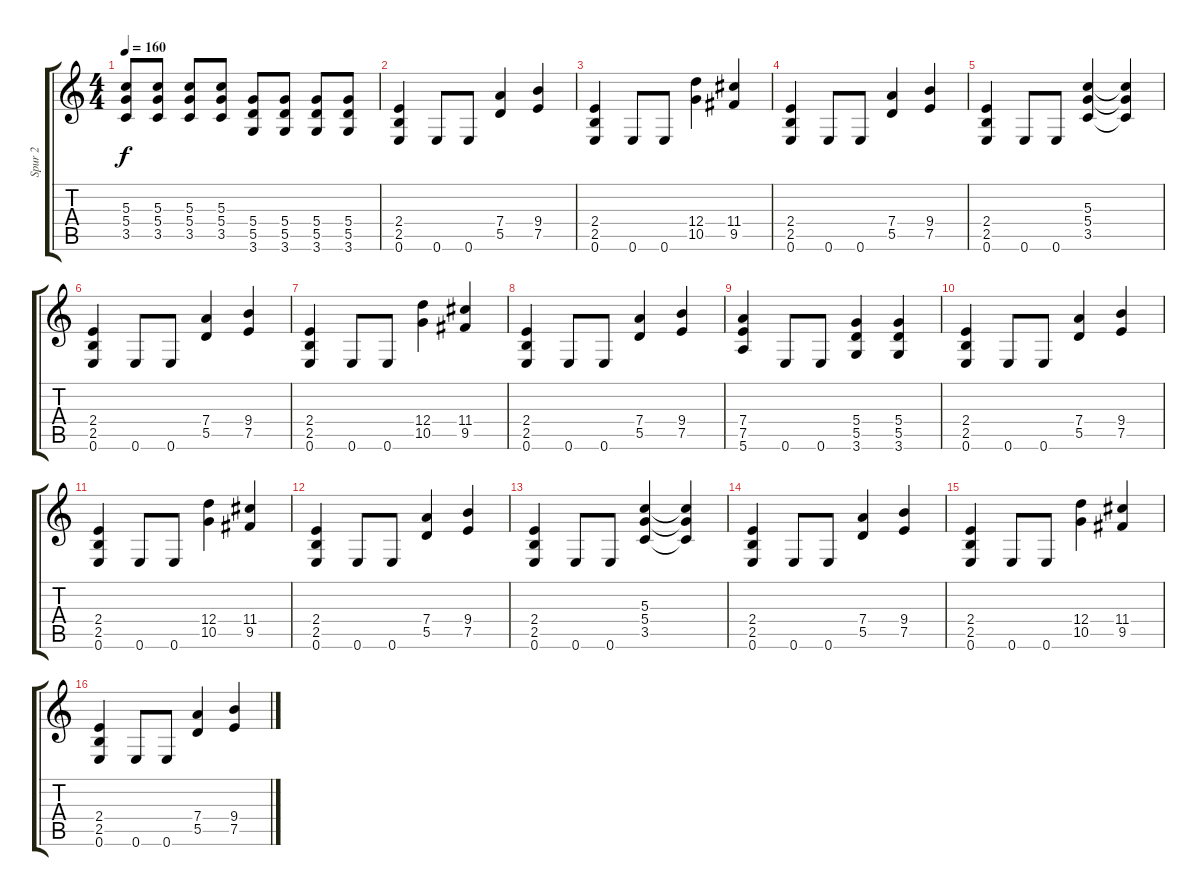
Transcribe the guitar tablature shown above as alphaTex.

\track ("Spur 2" "Spur 2") {instrument distortionguitar}
\staff {score tabs}
\tuning (E4 B3 G3 D3 A2 E2) {hide}
\ts (4 4)
\tempo 160
\clef g2
\ks c
(5.3 5.4 3.5).8{dy f} (5.3 5.4 3.5).8 (5.3 5.4 3.5).8 (5.3 5.4 3.5).8 (5.4 5.5 3.6).8 (5.4 5.5 3.6).8 (5.4 5.5 3.6).8 (5.4 5.5 3.6).8 |
(2.4 2.5 0.6).4 0.6.8 0.6.8 (7.4 5.5).4 (9.4 7.5).4 |
(2.4 2.5 0.6).4 0.6.8 0.6.8 (12.4 10.5).4 (11.4 9.5).4 |
(2.4 2.5 0.6).4 0.6.8 0.6.8 (7.4 5.5).4 (9.4 7.5).4 |
(2.4 2.5 0.6).4 0.6.8 0.6.8 (5.3 5.4 3.5).4 (5.3{t} 5.4{t} 3.5{t}).4 |
(2.4 2.5 0.6).4 0.6.8 0.6.8 (7.4 5.5).4 (9.4 7.5).4 |
(2.4 2.5 0.6).4 0.6.8 0.6.8 (12.4 10.5).4 (11.4 9.5).4 |
(2.4 2.5 0.6).4 0.6.8 0.6.8 (7.4 5.5).4 (9.4 7.5).4 |
(7.4 7.5 5.6).4 0.6.8 0.6.8 (5.4 5.5 3.6).4 (5.4 5.5 3.6).4 |
(2.4 2.5 0.6).4 0.6.8 0.6.8 (7.4 5.5).4 (9.4 7.5).4 |
(2.4 2.5 0.6).4 0.6.8 0.6.8 (12.4 10.5).4 (11.4 9.5).4 |
(2.4 2.5 0.6).4 0.6.8 0.6.8 (7.4 5.5).4 (9.4 7.5).4 |
(2.4 2.5 0.6).4 0.6.8 0.6.8 (5.3 5.4 3.5).4 (5.3{t} 5.4{t} 3.5{t}).4 |
(2.4 2.5 0.6).4 0.6.8 0.6.8 (7.4 5.5).4 (9.4 7.5).4 |
(2.4 2.5 0.6).4 0.6.8 0.6.8 (12.4 10.5).4 (11.4 9.5).4 |
(2.4 2.5 0.6).4 0.6.8 0.6.8 (7.4 5.5).4 (9.4 7.5).4
